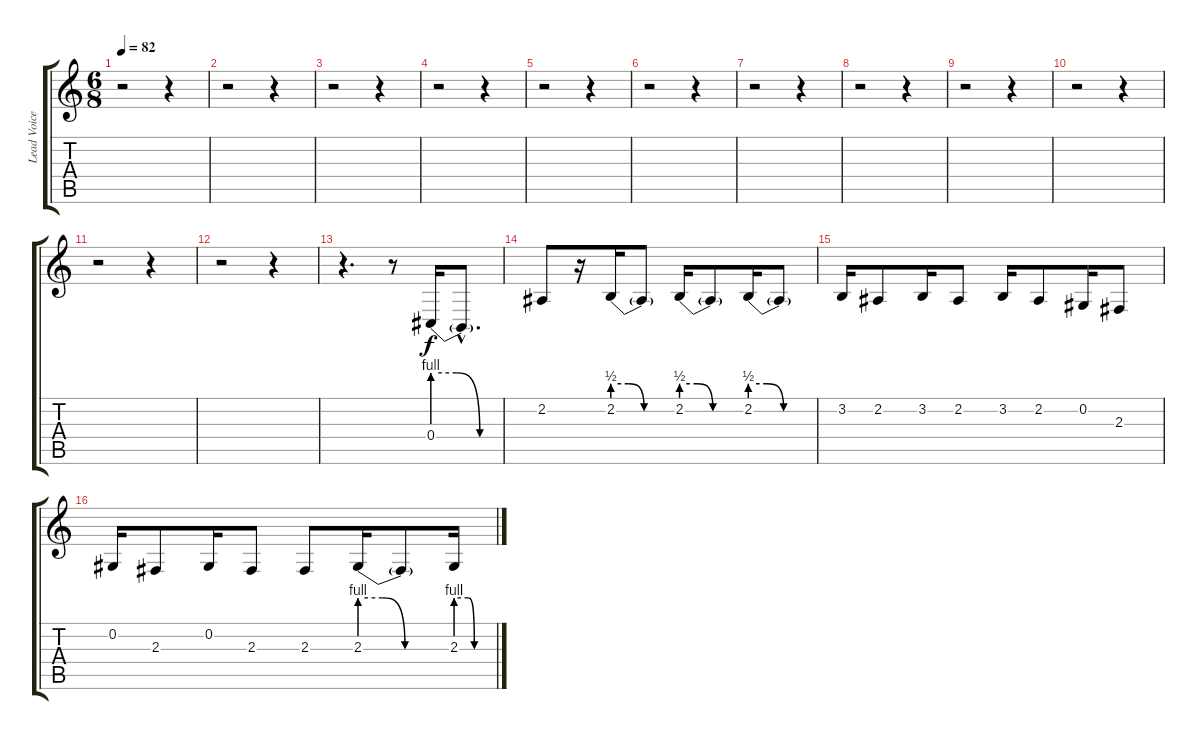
\track ("Lead Voice" "Lead Voice") {instrument lead2sawtooth}
\staff {score tabs}
\tuning (Db4 Ab3 E3 B2 G2 B1) {hide}
\ts (6 8)
\tempo 82
\clef g2
\ks c
r.2{dy f instrument lead2sawtooth} r.4 |
r.2 r.4 |
r.2 r.4 |
r.2 r.4 |
r.2 r.4 |
r.2 r.4 |
r.2 r.4 |
r.2 r.4 |
r.2 r.4 |
r.2 r.4 |
r.2 r.4 |
r.2 r.4 |
r.4{d} r.8 0.4{be (custom 0 4 20 4 40 0 60 0)}.16 0.4{hac t}.8{d} |
2.2.8 r.16 2.2{be (custom 0 2 15 2 30 0 40 0 60 0)}.16 2.2{t}.8 2.2{be (custom 0 2 15 2 30 0 40 0 60 0)}.16 2.2{t}.8 2.2{be (custom 0 2 15 2 30 0 40 0 60 0)}.16 2.2{t}.8 |
3.2.16 2.2.8 3.2.16 2.2.8 3.2.16 2.2.8 0.2.16 2.3.8 |
0.2.16 2.3.8 0.2.16 2.3.8 2.3.8 2.3{be (custom 0 4 15 4 30 0 40 0 60 0)}.16 2.3{t}.8 2.3{be (custom 0 4 20 4 30 0 60 0)}.16
